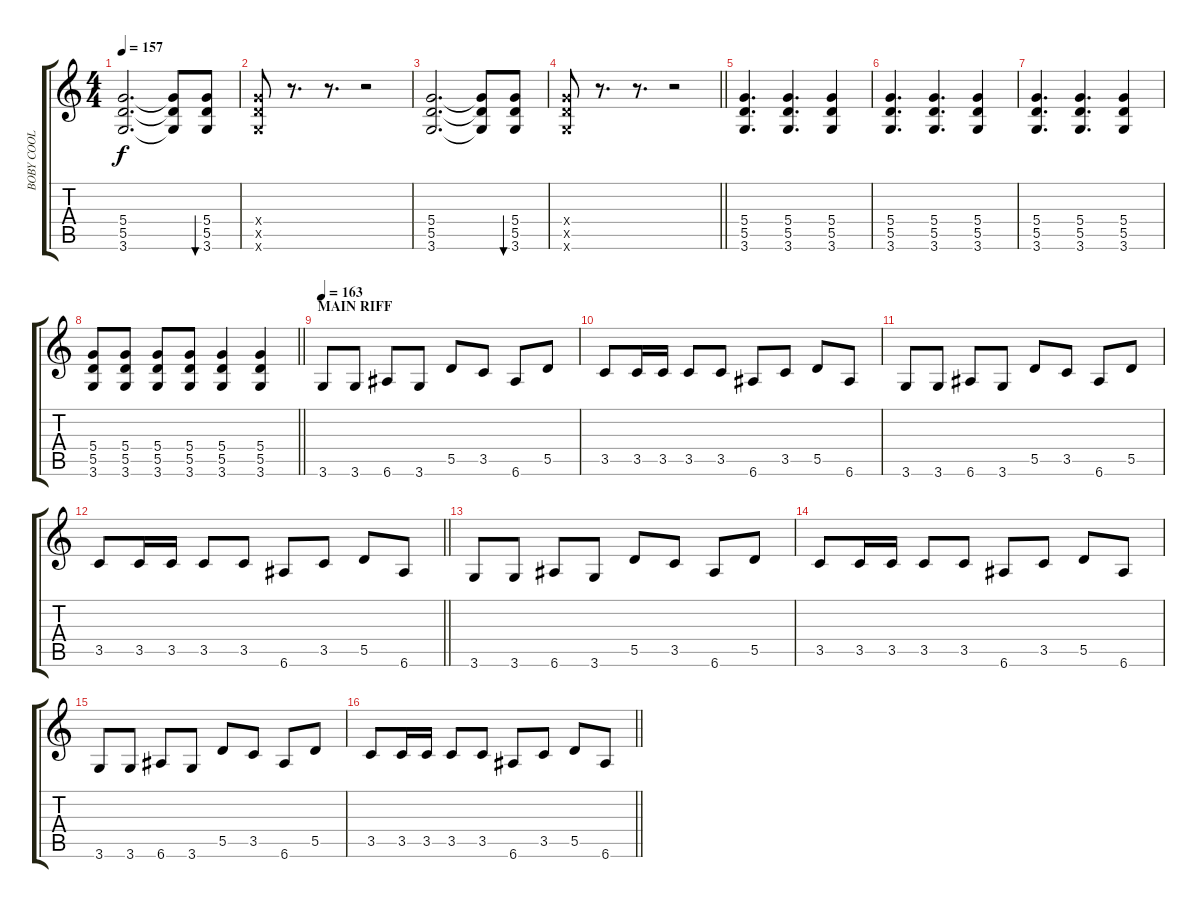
\track ("BOBY COOL (2nd-distortion)" "BOBY COOL ") {instrument distortionguitar}
\staff {score tabs}
\tuning (E4 B3 G3 D3 A2 E2) {hide}
\ts (4 4)
\tempo 157
\clef g2
\ks c
(5.4 5.5 3.6).2{d dy f} (5.4{t} 5.5{t} 3.6{t}).8 (5.4 5.5 3.6).8{bu 120} |
(5.4{x} 5.5{x} 3.6{x}).8 r.8{d} r.8{d} r.2 |
(5.4 5.5 3.6).2{d} (5.4{t} 5.5{t} 3.6{t}).8 (5.4 5.5 3.6).8{bu 120} |
\barLineRight lightlight
(5.4{x} 5.5{x} 3.6{x}).8 r.8{d} r.8{d} r.2 |
(5.4 5.5 3.6).4{d} (5.4 5.5 3.6).4{d} (5.4 5.5 3.6).4 |
(5.4 5.5 3.6).4{d} (5.4 5.5 3.6).4{d} (5.4 5.5 3.6).4 |
(5.4 5.5 3.6).4{d} (5.4 5.5 3.6).4{d} (5.4 5.5 3.6).4 |
\barLineRight lightlight
(5.4 5.5 3.6).8 (5.4 5.5 3.6).8 (5.4 5.5 3.6).8 (5.4 5.5 3.6).8 (5.4 5.5 3.6).4 (5.4 5.5 3.6).4 |
\section ("" "MAIN RIFF")
\tempo 163
3.6.8 3.6.8 6.6.8 3.6.8 5.5.8 3.5.8 6.6.8 5.5.8 |
3.5.8 3.5.16 3.5.16 3.5.8 3.5.8 6.6.8 3.5.8 5.5.8 6.6.8 |
3.6.8 3.6.8 6.6.8 3.6.8 5.5.8 3.5.8 6.6.8 5.5.8 |
\barLineRight lightlight
3.5.8 3.5.16 3.5.16 3.5.8 3.5.8 6.6.8 3.5.8 5.5.8 6.6.8 |
3.6.8 3.6.8 6.6.8 3.6.8 5.5.8 3.5.8 6.6.8 5.5.8 |
3.5.8 3.5.16 3.5.16 3.5.8 3.5.8 6.6.8 3.5.8 5.5.8 6.6.8 |
3.6.8 3.6.8 6.6.8 3.6.8 5.5.8 3.5.8 6.6.8 5.5.8 |
\barLineRight lightlight
3.5.8 3.5.16 3.5.16 3.5.8 3.5.8 6.6.8 3.5.8 5.5.8 6.6.8
